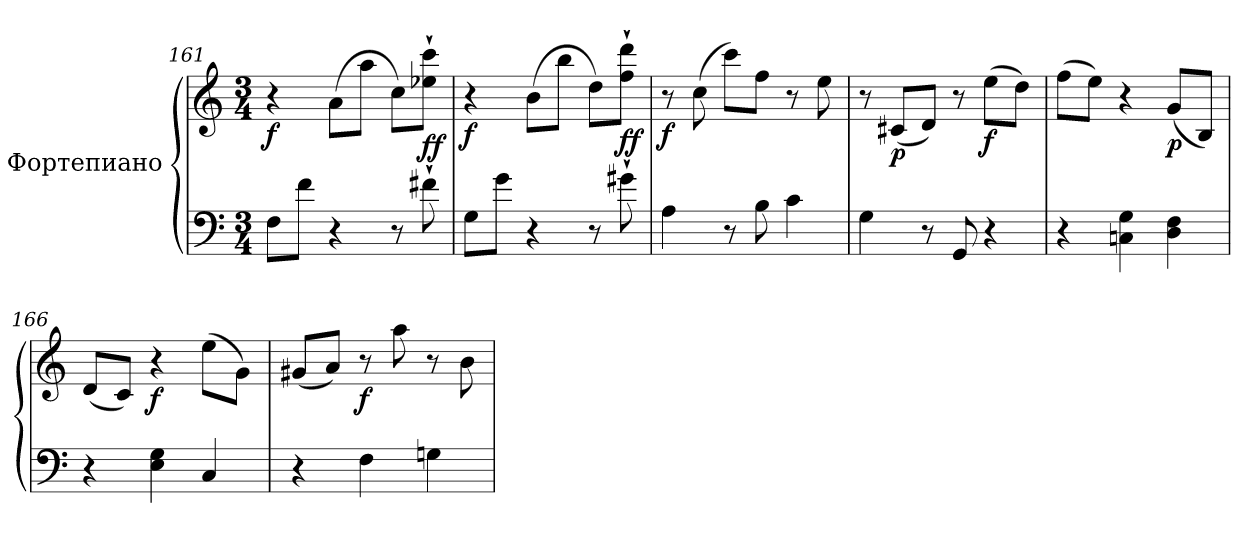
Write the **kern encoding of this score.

**kern	**kern	**dynam
*part1	*part1	*part1
*staff2	*staff1	*staff1/2
*I"Фортепиано	*	*
*clefF4	*clefG2	*
*k[]	*k[]	*
*M3/4	*M3/4	*
=161	=161	=161
!	!	!LO:DY:b
8F\L	4r	f
8f\J	.	.
4r	(>8a\L	.
.	8aa\J	.
8r	8cc\L)	.
!	!	!LO:DY:b
8f#X`\	8ee-X\` 8ccc\`J	ff
!!LO:LB:g=z
=162	=162	=162
!	!	!LO:DY:b
8G\L	4r	f
8g\J	.	.
4r	(>8b\L	.
.	8bb\J	.
8r	8dd\L)	.
!	!	!LO:DY:b
8g#X`\	8ff\` 8ddd\`J	ff
=163	=163	=163
!	!	!LO:DY:b
4A\	8r	f
.	(>8cc\	.
8r	8ccc\L)	.
8B\	8ff\J	.
4c\	8r	.
.	8ee\	.
=164	=164	=164
4G\	8r	.
!	!	!LO:DY:b
.	(<8c#X/L	p
8r	8d/J)	.
8GG/	8r	.
!	!	!LO:DY:b
4r	(>8ee\L	f
.	8dd\J)	.
=165	=165	=165
4r	(>8ff\L	.
.	8ee\J)	.
4Cn\ 4G\	4r	.
!	!	!LO:DY:b
4D\ 4F\	(<8g/L	p
.	8B/J)	.
=166	=166	=166
4r	(<8d/L	.
.	8c/J)	.
!	!	!LO:DY:b
4E\ 4G\	4r	f
4C/	(>8ee\L	.
.	8g\J)	.
=167	=167	=167
4r	(<8g#X/L	.
.	8a/J)	.
!	!	!LO:DY:b
4F\	8r	f
.	8aa\	.
4Gn\	8r	.
.	8b\	.
=	=	=
*-	*-	*-
